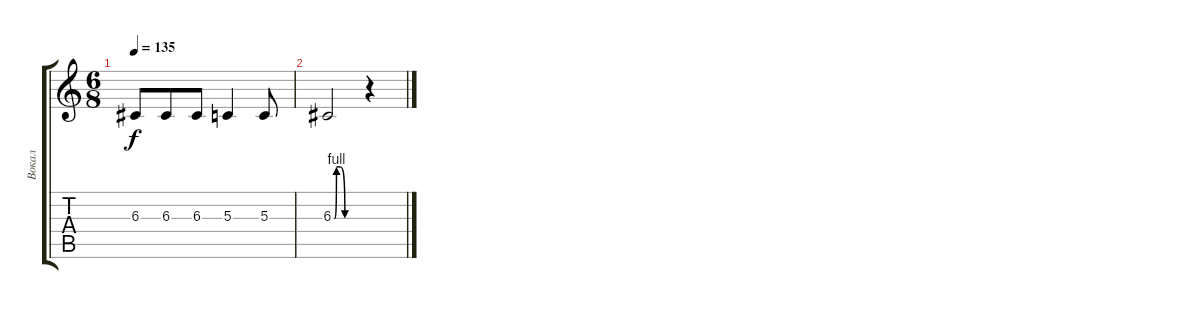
\track ("Вокал" "Вокал") {instrument lead6voice}
\staff {score tabs}
\tuning (E4 B3 G3 D3 A2 E2) {hide}
\ts (6 8)
\tempo 135
\clef g2
\ks c
6.3.8{dy f} 6.3.8 6.3.8 5.3.4 5.3.8 |
6.3{be (custom 0 0 3 0 7 4 15 4 25 0 45 0 60 0)}.2 r.4
